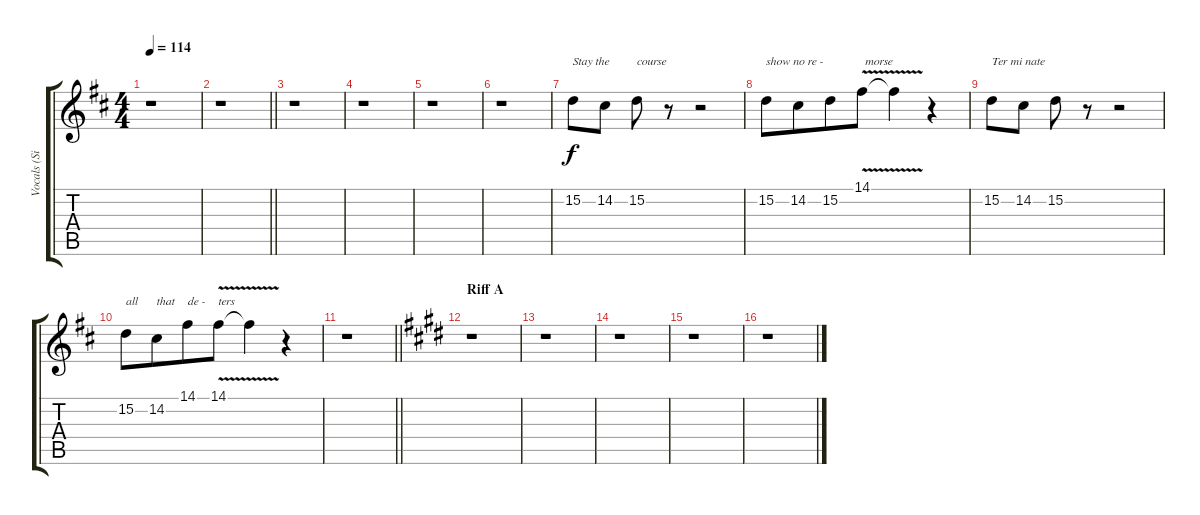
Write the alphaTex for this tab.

\track ("Vocals (Simone)" "Vocals (Si") {instrument flute}
\staff {score tabs}
\tuning (E4 B3 G3 D3 A2 E2) {hide}
\ts (4 4)
\tempo 114
\clef g2
\ks bminor
r.1{dy f} |
\barLineRight lightlight
r.1 |
r.1 |
r.1 |
r.1 |
r.1 |
15.2.8{txt "Stay the"} 14.2.8 15.2.8{txt "course"} r.8 r.2 |
15.2.8{txt "show no re -"} 14.2.8{beam merge} 15.2.8 14.1{v}.8{txt " morse"} 14.1{t}.4 r.4 |
15.2.8{txt "Ter mi nate"} 14.2.8 15.2.8 r.8 r.2 |
15.2.8{txt "all"} 14.2.8{txt "that" beam merge} 14.1.8{txt "de -"} 14.1{v}.8{txt "ters"} 14.1{t}.4 r.4 |
\barLineRight lightlight
r.1 |
\section ("" "Riff A")
\ks e
r.1 |
r.1 |
r.1 |
r.1 |
r.1
